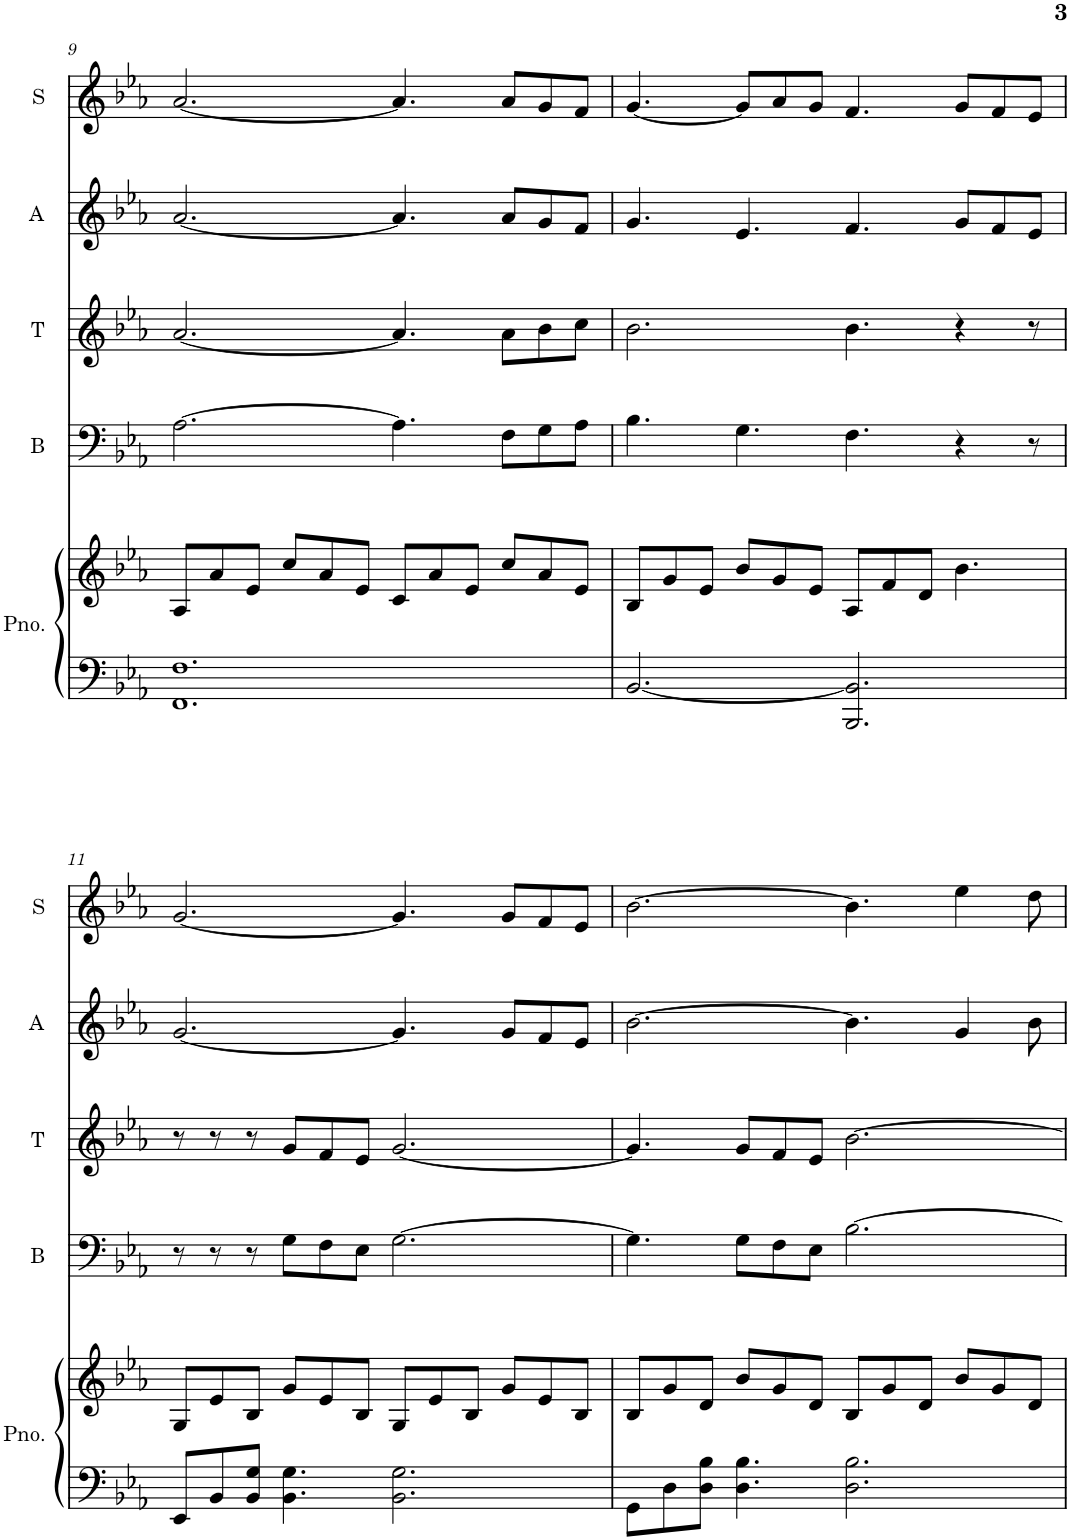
**kern	**kern	**kern	**kern	**kern	**kern
*part5	*part5	*part4	*part3	*part2	*part1
*staff6	*staff5	*staff4	*staff3	*staff2	*staff1
*I"Piano	*	*I"Bass	*I"Tenor	*I"Alto	*I"Soprano
*I'Pno.	*	*I'B	*I'T	*I'A	*I'S
!!LO:PB:g=z
*clefF4	*clefG2	*clefF4	*clefG2	*clefG2	*clefG2
*k[b-e-a-]	*k[b-e-a-]	*k[b-e-a-]	*k[b-e-a-]	*k[b-e-a-]	*k[b-e-a-]
*M12/8	*M12/8	*M12/8	*M12/8	*M12/8	*M12/8
=9	=9	=9	=9	=9	=9
1.FF 1.F	8A-/L	[2.A-\	[2.a-/	[2.a-/	[2.a-/
.	8a-/	.	.	.	.
.	8e-/J	.	.	.	.
.	8cc/L	.	.	.	.
.	8a-/	.	.	.	.
.	8e-/J	.	.	.	.
.	8c/L	4.A-\]	4.a-/]	4.a-/]	4.a-/]
.	8a-/	.	.	.	.
.	8e-/J	.	.	.	.
.	8cc/L	8F\L	8a-\L	8a-/L	8a-/L
.	8a-/	8G\	8b-\	8g/	8g/
.	8e-/J	8A-\J	8cc\J	8f/J	8f/J
=10	=10	=10	=10	=10	=10
[2.BB-/	8B-/L	4.B-\	2.b-\	4.g/	[4.g/
.	8g/	.	.	.	.
.	8e-/J	.	.	.	.
.	8b-/L	4.G\	.	4.e-/	8g/L]
.	8g/	.	.	.	8a-/
.	8e-/J	.	.	.	8g/J
2.BBB-/ 2.BB-/]	8A-/L	4.F\	4.b-\	4.f/	4.f/
.	8f/	.	.	.	.
.	8d/J	.	.	.	.
.	4.b-\	4r	4r	8g/L	8g/L
.	.	.	.	8f/	8f/
.	.	8r	8r	8e-/J	8e-/J
!!LO:LB:g=z
=11	=11	=11	=11	=11	=11
8EE-/L	8G/L	8r	8r	[2.g/	[2.g/
8BB-/	8e-/	8r	8r	.	.
8BB-/ 8G/J	8B-/J	8r	8r	.	.
4.BB-\ 4.G\	8g/L	8G\L	8g/L	.	.
.	8e-/	8F\	8f/	.	.
.	8B-/J	8E-\J	8e-/J	.	.
2.BB-\ 2.G\	8G/L	[2.G\	[2.g/	4.g/]	4.g/]
.	8e-/	.	.	.	.
.	8B-/J	.	.	.	.
.	8g/L	.	.	8g/L	8g/L
.	8e-/	.	.	8f/	8f/
.	8B-/J	.	.	8e-/J	8e-/J
=12	=12	=12	=12	=12	=12
8GG\L	8B-/L	4.G\]	4.g/]	[2.b-\	[2.b-\
8D\	8g/	.	.	.	.
8D\ 8B-\J	8d/J	.	.	.	.
4.D\ 4.B-\	8b-/L	8G\L	8g/L	.	.
.	8g/	8F\	8f/	.	.
.	8d/J	8E-\J	8e-/J	.	.
2.D\ 2.B-\	8B-/L	[2.B-\	[2.b-\	4.b-\]	4.b-\]
.	8g/	.	.	.	.
.	8d/J	.	.	.	.
.	8b-/L	.	.	4g/	4ee-\
.	8g/	.	.	.	.
.	8d/J	.	.	8b-\	8dd\
=	=	=	=	=	=
*-	*-	*-	*-	*-	*-
